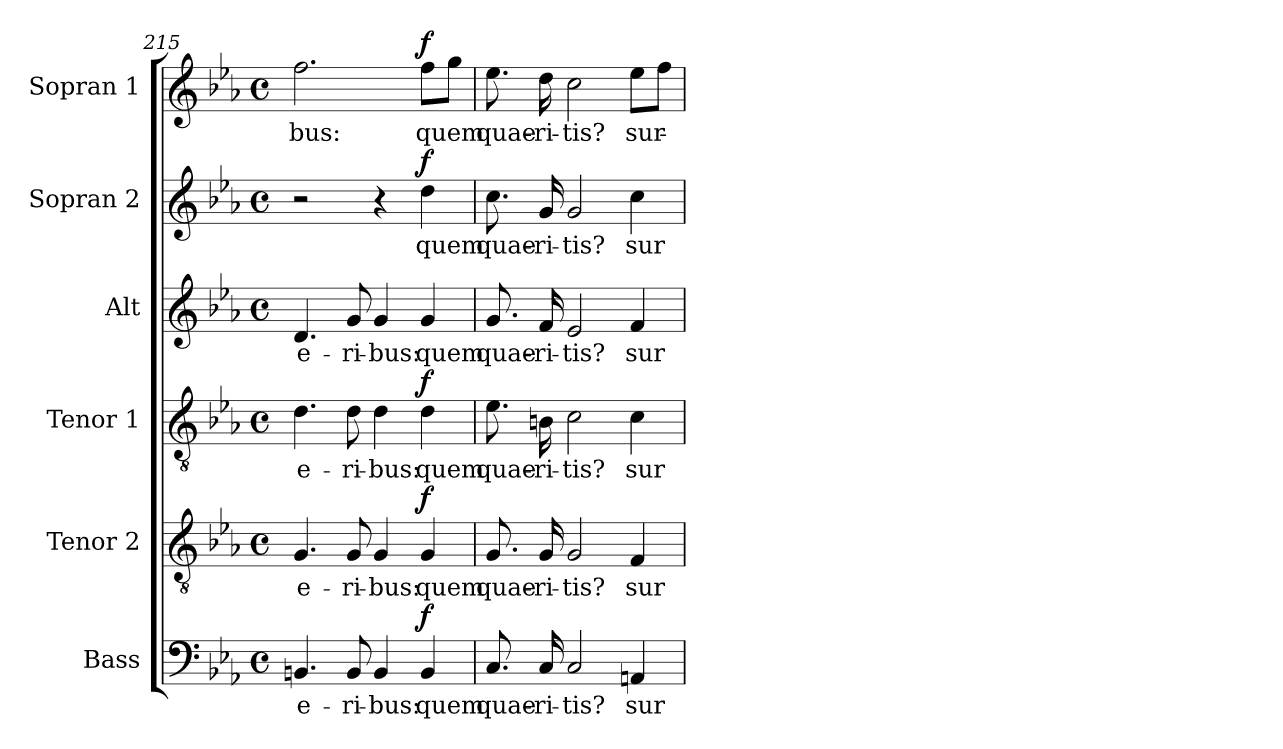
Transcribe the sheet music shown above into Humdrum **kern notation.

**kern	**text	**dynam	**kern	**text	**dynam	**kern	**text	**dynam	**kern	**text	**kern	**text	**dynam	**kern	**text	**dynam
*part6	*part6	*part6	*part5	*part5	*part5	*part4	*part4	*part4	*part3	*part3	*part2	*part2	*part2	*part1	*part1	*part1
*staff6	*staff6	*staff6	*staff5	*staff5	*staff5	*staff4	*staff4	*staff4	*staff3	*staff3	*staff2	*staff2	*staff2	*staff1	*staff1	*staff1
*I"Bass	*	*	*I"Tenor 2	*	*	*I"Tenor 1	*	*	*I"Alt	*	*I"Sopran 2	*	*	*I"Sopran 1	*	*
*I'B.	*	*	*I'T. 2	*	*	*I'T. 1	*	*	*I'A.	*	*I'S. 2	*	*	*I'S. 1	*	*
*clefF4	*	*	*clefGv2	*	*	*clefGv2	*	*	*clefG2	*	*clefG2	*	*	*clefG2	*	*
*k[b-e-a-]	*	*	*k[b-e-a-]	*	*	*k[b-e-a-]	*	*	*k[b-e-a-]	*	*k[b-e-a-]	*	*	*k[b-e-a-]	*	*
*E-:	*	*	*E-:	*	*	*E-:	*	*	*E-:	*	*E-:	*	*	*E-:	*	*
*M4/4	*	*	*M4/4	*	*	*M4/4	*	*	*M4/4	*	*M4/4	*	*	*M4/4	*	*
*met(c)	*	*	*met(c)	*	*	*met(c)	*	*	*met(c)	*	*met(c)	*	*	*met(c)	*	*
=215	=215	=215	=215	=215	=215	=215	=215	=215	=215	=215	=215	=215	=215	=215	=215	=215
!	!LO:LY:b	!	!	!LO:LY:b	!	!	!LO:LY:b	!	!	!LO:LY:b	!	!	!	!	!LO:LY:b	!
4.BBn/	-e-	.	4.G/	-e-	.	4.d\	-e-	.	4.d/	-e-	2r	.	.	2.ff\	-bus:	.
!	!LO:LY:b	!	!	!LO:LY:b	!	!	!LO:LY:b	!	!	!LO:LY:b	!	!	!	!	!	!
8BB/	-ri-	.	8G/	-ri-	.	8d\	-ri-	.	8g/	-ri-	.	.	.	.	.	.
!	!LO:LY:b	!	!	!LO:LY:b	!	!	!LO:LY:b	!	!	!LO:LY:b	!	!	!	!	!	!
4BB/	-bus:	.	4G/	-bus:	.	4d\	-bus:	.	4g/	-bus:	4r	.	.	.	.	.
!	!LO:LY:b	!LO:DY:a	!	!LO:LY:b	!LO:DY:a	!	!LO:LY:b	!LO:DY:a	!	!LO:LY:b	!	!LO:LY:b	!LO:DY:a	!	!LO:LY:b	!LO:DY:a
4BB/	quem	f	4G/	quem	f	4d\	quem	f	4g/	quem	4dd\	quem	f	8ff\L	quem	f
.	.	.	.	.	.	.	.	.	.	.	.	.	.	8gg\J	.	.
!!LO:LB:g=z
=216	=216	=216	=216	=216	=216	=216	=216	=216	=216	=216	=216	=216	=216	=216	=216	=216
!	!LO:LY:b	!	!	!LO:LY:b	!	!	!LO:LY:b	!	!	!LO:LY:b	!	!LO:LY:b	!	!	!LO:LY:b	!
8.C/	quae-	.	8.G/	quae-	.	8.e-\	quae-	.	8.g/	quae-	8.cc\	quae-	.	8.ee-\	quae-	.
!	!LO:LY:b	!	!	!LO:LY:b	!	!	!LO:LY:b	!	!	!LO:LY:b	!	!LO:LY:b	!	!	!LO:LY:b	!
16C/	-ri-	.	16G/	-ri-	.	16Bn\	-ri-	.	16f/	-ri-	16g/	-ri-	.	16dd\	-ri-	.
!	!LO:LY:b	!	!	!LO:LY:b	!	!	!LO:LY:b	!	!	!LO:LY:b	!	!LO:LY:b	!	!	!LO:LY:b	!
2C/	-tis?	.	2G/	-tis?	.	2c\	-tis?	.	2e-/	-tis?	2g/	-tis?	.	2cc\	-tis?	.
!	!LO:LY:b	!	!	!LO:LY:b	!	!	!LO:LY:b	!	!	!LO:LY:b	!	!LO:LY:b	!	!	!LO:LY:b	!
4AAn/	sur-	.	4F/	sur-	.	4c\	sur-	.	4f/	sur-	4cc\	sur-	.	8ee-\L	sur-	.
.	.	.	.	.	.	.	.	.	.	.	.	.	.	8ff\J	.	.
=	=	=	=	=	=	=	=	=	=	=	=	=	=	=	=	=
*-	*-	*-	*-	*-	*-	*-	*-	*-	*-	*-	*-	*-	*-	*-	*-	*-
